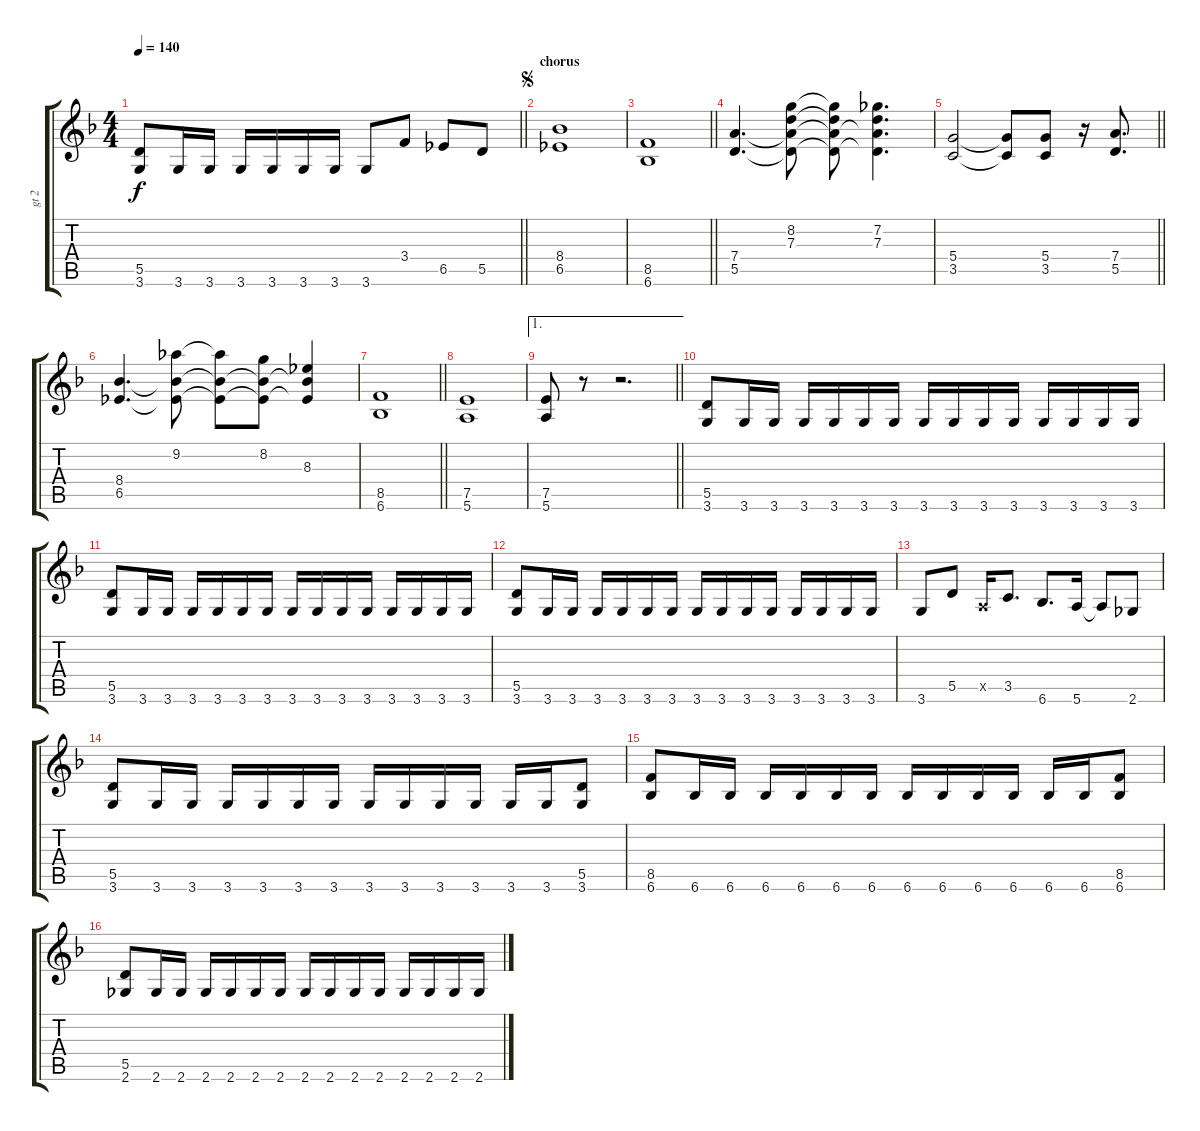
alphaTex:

\track ("gt 2" "gt 2") {instrument distortionguitar}
\staff {score tabs}
\tuning (E4 B3 G3 D3 A2 E2) {hide}
\ts (4 4)
\tempo 140
\clef g2
\barLineRight lightlight
\ks dminor
(5.5 3.6).8{dy f} 3.6.16 3.6.16 3.6.16 3.6.16 3.6.16 3.6.16 3.6.8 3.4.8 6.5.8 5.5.8 |
\section ("" "chorus")
\jump segno
(8.4 6.5).1 |
\barLineRight lightlight
(8.5 6.6).1 |
(7.4 5.5).4{d} (8.2 7.3 7.4{t} 5.5{t}).8 (8.2{t} 7.3{t} 7.4{t} 5.5{t}).8 (7.2 7.3 7.4{t} 5.5{t}).4{d} |
\barLineRight lightlight
(5.4 3.5).2 (5.4{t} 3.5{t}).8 (5.4 3.5).8 r.16 (7.4 5.5).8{d} |
(8.4 6.5).4{d} (9.2 8.4{t} 6.5{t}).8 (9.2{t} 8.4{t} 6.5{t}).8 (8.2 8.4{t} 6.5{t}).8 (8.3 8.4{t} 6.5{t}).4 |
\barLineRight lightlight
(8.5 6.6).1 |
(7.5 5.6).1 |
\ae 1
\barLineRight lightlight
(7.5 5.6).8 r.8 r.2{d} |
(5.5 3.6).8 3.6.16 3.6.16 3.6.16 3.6.16 3.6.16 3.6.16 3.6.16 3.6.16 3.6.16 3.6.16 3.6.16 3.6.16 3.6.16 3.6.16 |
(5.5 3.6).8 3.6.16 3.6.16 3.6.16 3.6.16 3.6.16 3.6.16 3.6.16 3.6.16 3.6.16 3.6.16 3.6.16 3.6.16 3.6.16 3.6.16 |
(5.5 3.6).8 3.6.16 3.6.16 3.6.16 3.6.16 3.6.16 3.6.16 3.6.16 3.6.16 3.6.16 3.6.16 3.6.16 3.6.16 3.6.16 3.6.16 |
3.6.8 5.5.8 0.5{x}.16 3.5.8{d} 6.6.8{d} 5.6.16 5.6{t}.8 2.6.8 |
(5.5 3.6).8 3.6.16 3.6.16 3.6.16 3.6.16 3.6.16 3.6.16 3.6.16 3.6.16 3.6.16 3.6.16 3.6.16 3.6.16 (5.5 3.6).8 |
(8.5 6.6).8 6.6.16 6.6.16 6.6.16 6.6.16 6.6.16 6.6.16 6.6.16 6.6.16 6.6.16 6.6.16 6.6.16 6.6.16 (8.5 6.6).8 |
(5.5 2.6).8 2.6.16 2.6.16 2.6.16 2.6.16 2.6.16 2.6.16 2.6.16 2.6.16 2.6.16 2.6.16 2.6.16 2.6.16 2.6.16 2.6.16
